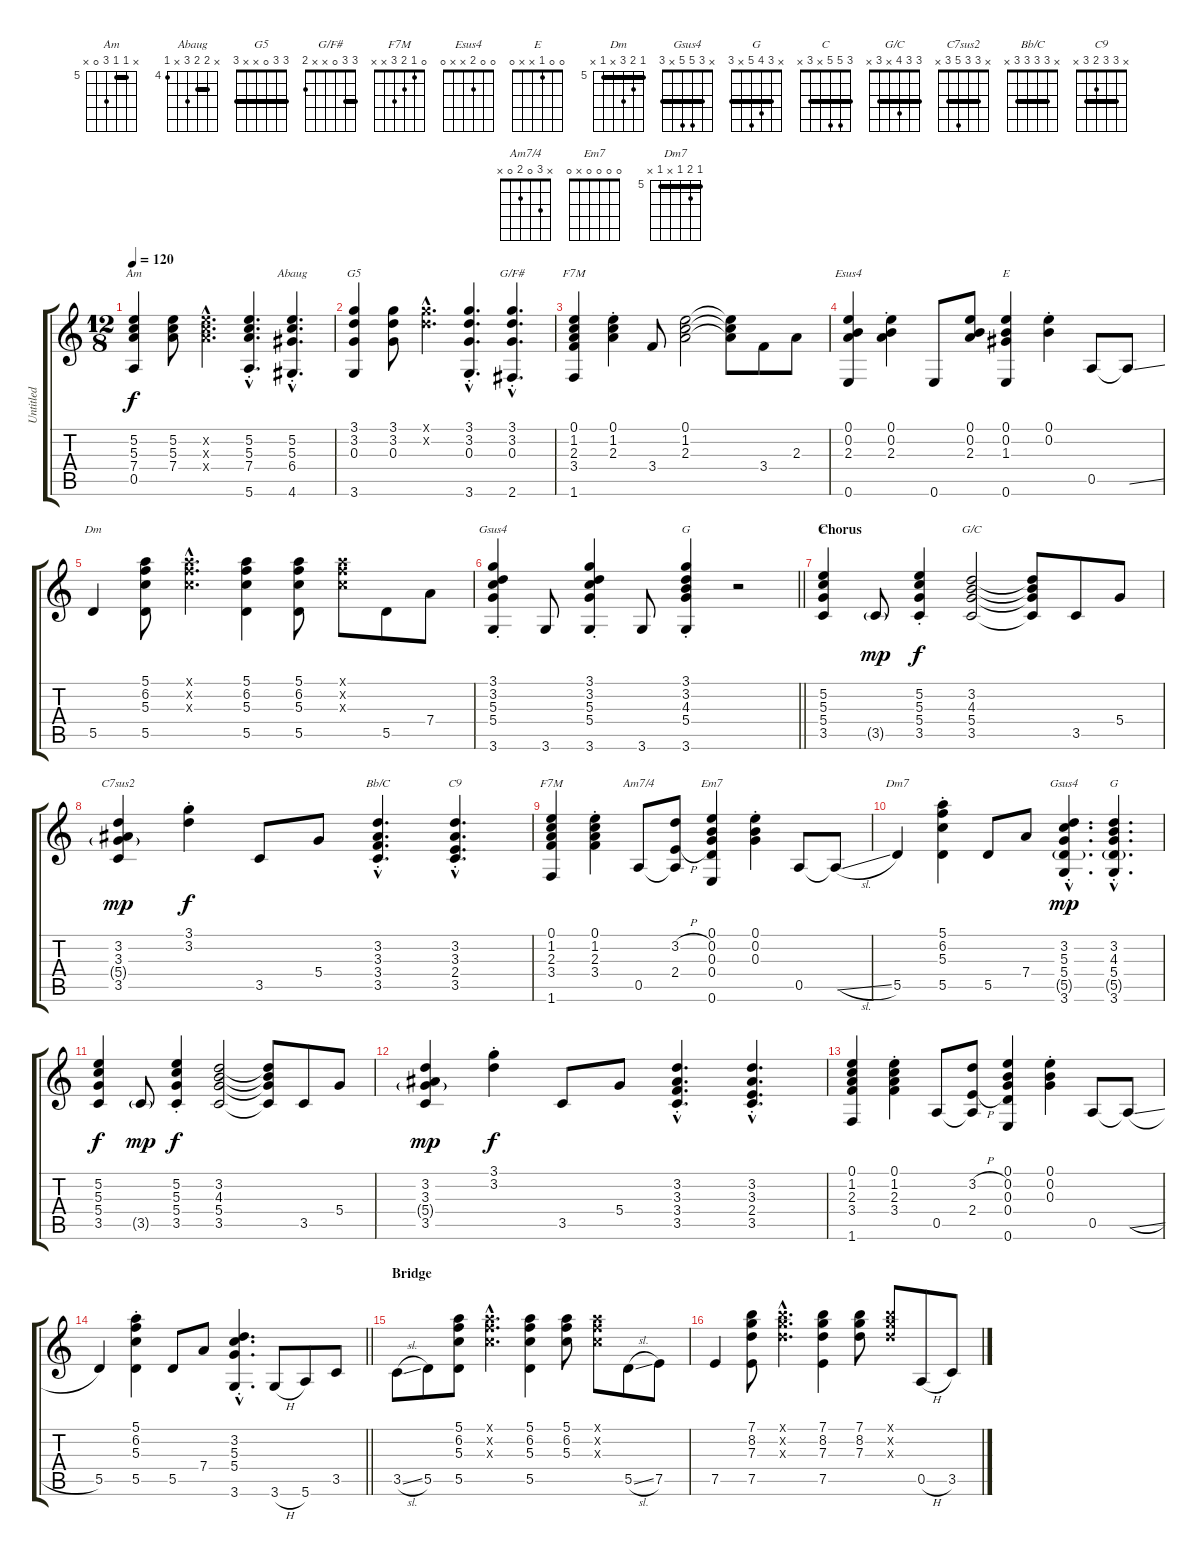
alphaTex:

\track ("Untitled" "Untitled") {instrument acousticguitarsteel}
\staff {score tabs}
\tuning (E4 B3 G3 D3 A2 E2) {hide}
\chord ("Am" x 5 5 7 0 x) {firstfret 5 barre 5}
\chord ("Abaug" x 5 5 6 x 4) {firstfret 4 barre 5}
\chord ("G5" 3 3 0 x x 3) {barre 3}
\chord ("G/F#" 3 3 0 x x 2) {barre 3}
\chord ("F7M" 0 1 2 3 x 1)
\chord ("Esus4" 0 0 2 x x 0)
\chord ("E" 0 0 1 x x 0)
\chord ("Dm" 5 6 7 x 5 x) {firstfret 5 barre 5}
\chord ("Gsus4" 3 3 5 5 x 3) {barre 3}
\chord ("G" 3 3 4 5 x 3) {barre 3}
\chord ("C" 3 5 5 x 3 x) {barre 3}
\chord ("G/C" 3 3 4 x 3 x) {barre 3}
\chord ("C7sus2" x 3 3 5 3 x) {barre 3}
\chord ("Bb/C" x 3 3 3 3 x) {barre 3}
\chord ("C9" x 3 3 2 3 x) {barre 3}
\chord ("F7M" 0 1 2 3 x x)
\chord ("Am7/4" x 3 0 2 0 x)
\chord ("Em7" 0 0 0 0 x 0)
\chord ("Dm7" 5 6 5 x 5 x) {firstfret 5 barre 5}
\chord ("Gsus4" x 3 5 5 x 3) {barre 3}
\chord ("G" x 3 4 5 x 3) {barre 3}
\ts (12 8)
\tempo 120
\clef g2
\ks c
(5.2 5.3 7.4 0.5).4{ch "Am" dy f} (5.2 5.3 7.4).8 (5.2{hac x} 5.3{hac x} 7.4{hac x}).4{d} (5.2{hac st} 5.3{hac st} 7.4{hac st} 5.6{hac}).4{d} (5.2{hac st} 5.3{hac} 6.4{hac} 4.6{hac st}).4{d ch "Abaug"} |
(3.1 3.2 0.3 3.6).4{ch "G5"} (3.1 3.2 0.3).8 (3.1{hac x} 3.2{hac x}).4{d} (3.1{hac st} 3.2{hac st} 0.3{hac st} 3.6{hac st}).4{d} (3.1{hac st} 3.2{hac st} 0.3{hac st} 2.6{hac st}).4{d ch "G/F#"} |
(0.1 1.2 2.3 3.4 1.6).4{ch "F7M"} (0.1{st} 1.2{st} 2.3{st}).4 3.4.8 (0.1 1.2 2.3).2 (0.1{t} 1.2{t} 2.3{t}).8 3.4.8 2.3.8 |
(0.1 0.2 2.3 0.6).4{ch "Esus4"} (0.1{st} 0.2{st} 2.3{st}).4 0.6.8 (0.1 0.2 2.3).8 (0.1 0.2 1.3 0.6).4{ch "E"} (0.1{st} 0.2{st}).4 0.5.8 0.5{ss t}.8 |
5.5.4{ch "Dm"} (5.1 6.2 5.3 5.5).8 (5.1{hac x} 6.2{hac x} 5.3{hac x}).4{d} (5.1 6.2 5.3 5.5).4 (5.1 6.2 5.3 5.5).8 (5.1{x} 6.2{x} 5.3{x}).8 5.5.8 7.4.8 |
\barLineRight lightlight
(3.1{st} 3.2{st} 5.3{st} 5.4{st} 3.6{st}).4{ch "Gsus4"} 3.6.8 (3.1{st} 3.2{st} 5.3{st} 5.4{st} 3.6{st}).4 3.6.8 (3.1{st} 3.2{st} 4.3{st} 5.4{st} 3.6{st}).4{ch "G"} r.2 |
\section ("" "Chorus")
(5.2 5.3 5.4 3.5).4{ch "C"} 3.5{g}.8{dy mp} (5.2{st} 5.3{st} 5.4 3.5{st}).4{dy f} (3.2 4.3 5.4 3.5).2{ch "G/C"} (3.2{t} 4.3{t} 5.4{t} 3.5{t}).8 3.5.8 5.4.8 |
(3.2 3.3 5.4{g} 3.5).4{ch "C7sus2" dy mp} (3.1{st} 3.2{st}).4{dy f} 3.5.8 5.4.8 (3.2{hac st} 3.3{hac} 3.4{hac} 3.5{hac st}).4{d ch "Bb/C"} (3.2{hac st} 3.3{hac st} 2.4{hac} 3.5{hac st}).4{d ch "C9"} |
(0.1 1.2 2.3 3.4 1.6).4{ch "F7M"} (0.1{st} 1.2{st} 2.3{st} 3.4{st}).4 0.5.8{ch "Am7/4"} (3.2{h} 2.4{h} 0.5{t}).8 (0.1 0.2 0.3 0.4 0.6).4{ch "Em7"} (0.1{st} 0.2{st} 0.3{st}).4 0.5.8 0.5{sl t}.8 |
5.5.4{ch "Dm7"} (5.1{st} 6.2{st} 5.3{st} 5.5).4 5.5.8 7.4.8 (3.2{hac st} 5.3{hac st} 5.4{hac st} 5.5{g hac} 3.6{hac st}).4{d ch "Gsus4" dy mp} (3.2{hac st} 4.3{hac st} 5.4{hac st} 5.5{g hac} 3.6{hac st}).4{d ch "G"} |
(5.2 5.3 5.4 3.5).4{dy f} 3.5{g}.8{dy mp} (5.2{st} 5.3{st} 5.4 3.5{st}).4{dy f} (3.2 4.3 5.4 3.5).2 (3.2{t} 4.3{t} 5.4{t} 3.5{t}).8 3.5.8 5.4.8 |
(3.2 3.3 5.4{g} 3.5).4{dy mp} (3.1{st} 3.2{st}).4{dy f} 3.5.8 5.4.8 (3.2{hac st} 3.3{hac} 3.4{hac} 3.5{hac st}).4{d} (3.2{hac st} 3.3{hac st} 2.4{hac} 3.5{hac st}).4{d} |
(0.1 1.2 2.3 3.4 1.6).4 (0.1{st} 1.2{st} 2.3{st} 3.4{st}).4 0.5.8 (3.2{h} 2.4{h} 0.5{t}).8 (0.1 0.2 0.3 0.4 0.6).4 (0.1{st} 0.2{st} 0.3{st}).4 0.5.8 0.5{sl t}.8 |
\barLineRight lightlight
5.5.4 (5.1{st} 6.2{st} 5.3{st} 5.5).4 5.5.8 7.4.8 (3.2{hac st} 5.3{hac st} 5.4{hac st} 3.6{hac st}).4{d} 3.6{h}.8 5.6.8 3.5.8 |
\section ("" "Bridge")
3.5{sl}.8 5.5.8 (5.1 6.2 5.3 5.5).8 (5.1{hac x} 6.2{hac x} 5.3{hac x}).4{d} (5.1 6.2 5.3 5.5).4 (5.1 6.2 5.3).8 (5.1{x} 6.2{x} 5.3{x}).8 5.5{sl}.8 7.5.8 |
7.5.4 (7.1 8.2 7.3 7.5).8 (7.1{hac x} 8.2{hac x} 7.3{hac x}).4{d} (7.1 8.2 7.3 7.5).4 (7.1 8.2 7.3).8 (7.1{x} 8.2{x} 7.3{x}).8 0.5{h}.8 3.5.8
